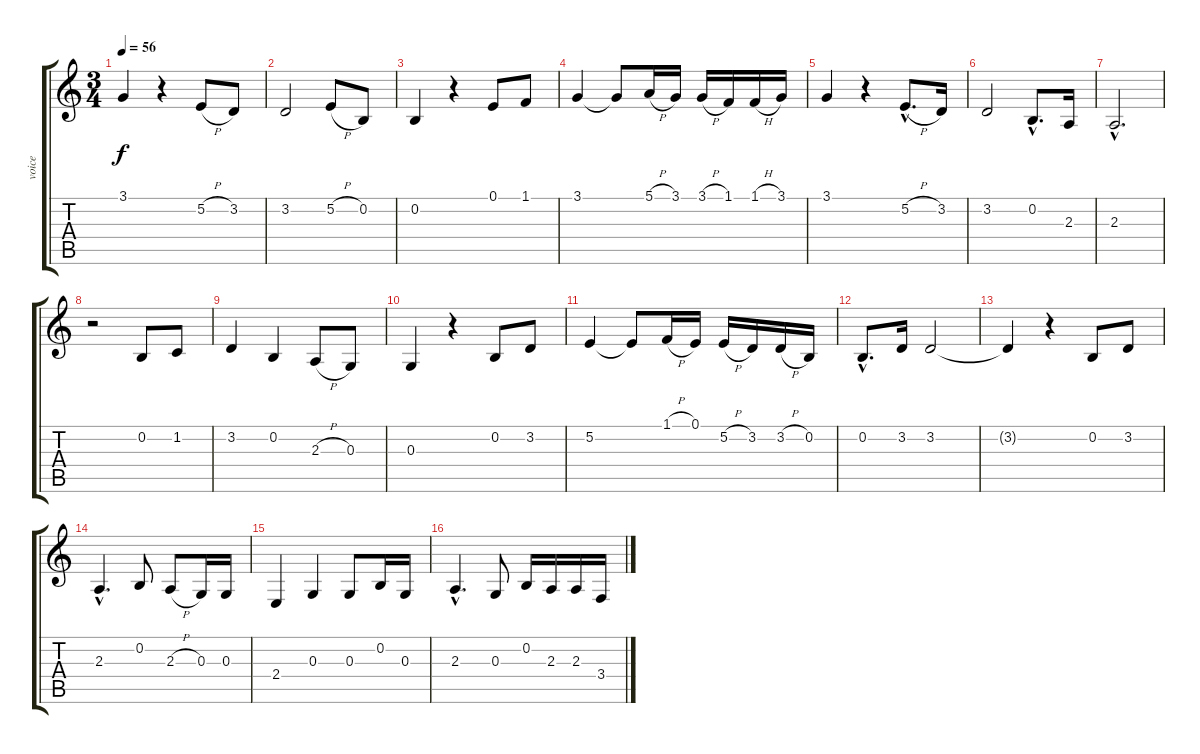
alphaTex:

\track ("voice" "voice") {instrument flute}
\staff {score tabs}
\tuning (E4 B3 G3 D3 A2 E2) {hide}
\ts (3 4)
\tempo 56
\clef g2
\ks c
3.1.4{dy f} r.4 5.2{h}.8 3.2.8 |
3.2.2 5.2{h}.8 0.2.8 |
0.2.4 r.4 0.1.8 1.1.8 |
3.1.4 3.1{t}.8 5.1{h}.16 3.1.16 3.1{h}.16 1.1.16 1.1{h}.16 3.1.16 |
3.1.4 r.4 5.2{h hac}.8{d} 3.2.16 |
3.2.2 0.2{hac}.8{d} 2.3.16 |
2.3{hac}.2{d} |
r.2 0.2.8 1.2.8 |
3.2.4 0.2.4 2.3{h}.8 0.3.8 |
0.3.4 r.4 0.2.8 3.2.8 |
5.2.4 5.2{t}.8 1.1{h}.16 0.1.16 5.2{h}.16 3.2.16 3.2{h}.16 0.2.16 |
0.2{hac}.8{d} 3.2.16 3.2.2 |
3.2{t}.4 r.4 0.2.8 3.2.8 |
2.3{hac}.4{d} 0.2.8 2.3{h}.8 0.3.16 0.3.16 |
2.4.4 0.3.4 0.3.8 0.2.16 0.3.16 |
2.3{hac}.4{d} 0.3.8 0.2.16 2.3.16 2.3.16 3.4.16
